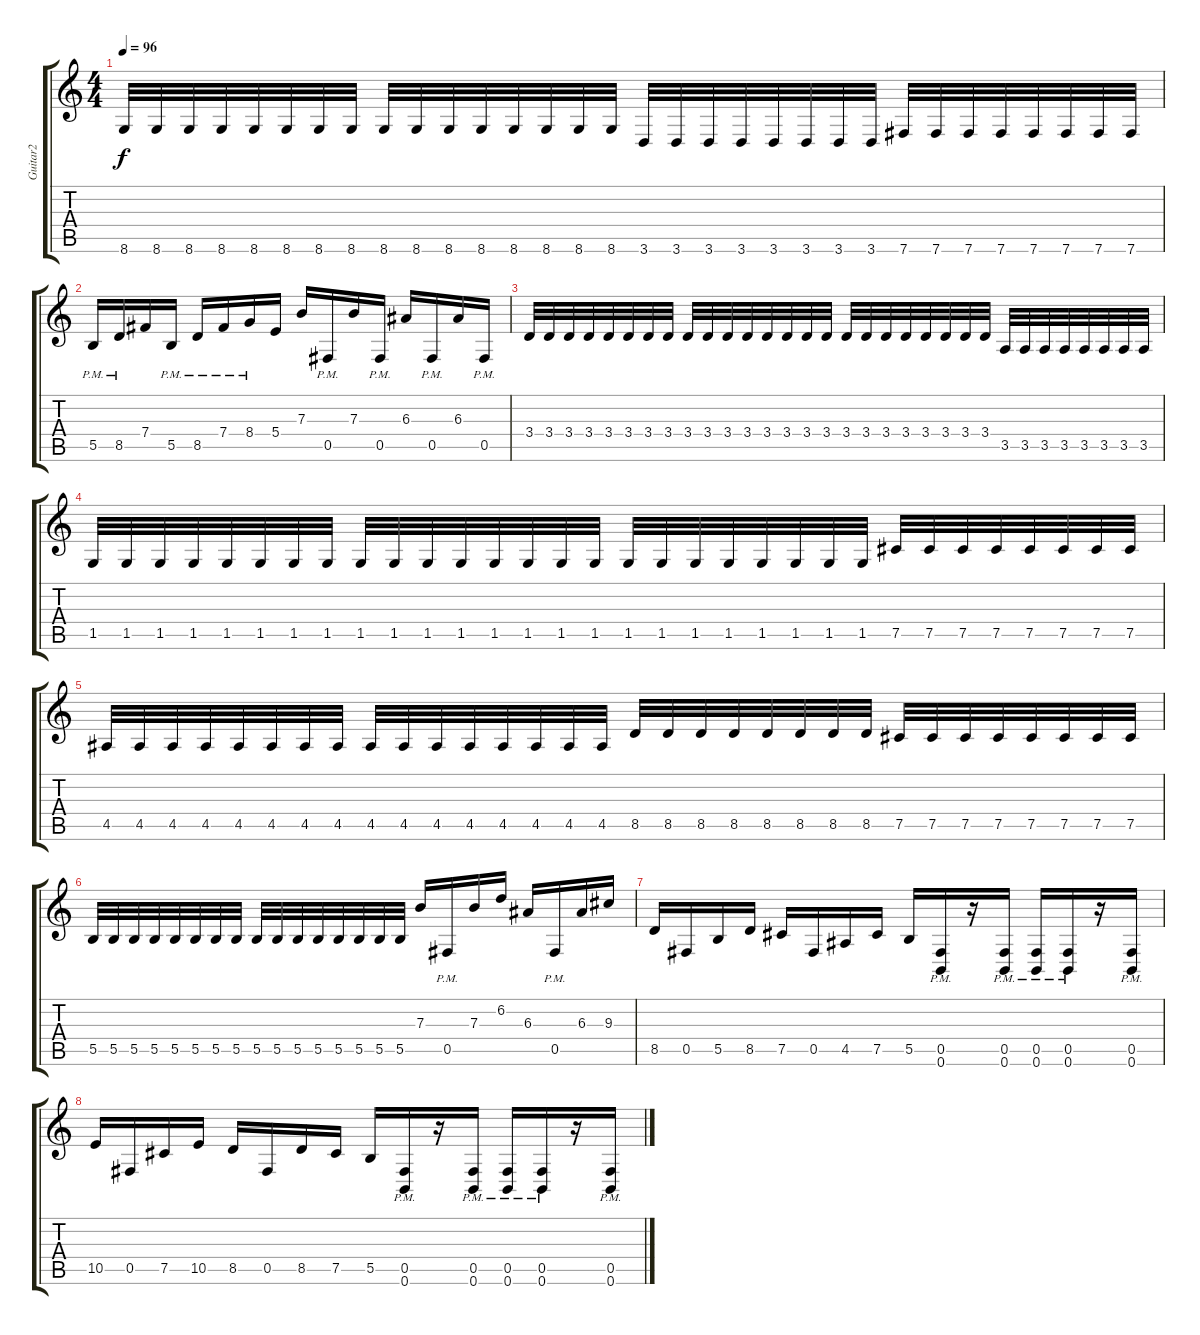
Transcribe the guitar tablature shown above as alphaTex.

\track ("Guitar2" "Guitar2") {instrument distortionguitar}
\staff {score tabs}
\tuning (Db4 Ab3 E3 B2 Gb2 B1) {hide}
\ts (4 4)
\tempo 96
\clef g2
\ks c
8.6.32{dy f} 8.6.32 8.6.32 8.6.32 8.6.32 8.6.32 8.6.32 8.6.32 8.6.32 8.6.32 8.6.32 8.6.32 8.6.32 8.6.32 8.6.32 8.6.32 3.6.32 3.6.32 3.6.32 3.6.32 3.6.32 3.6.32 3.6.32 3.6.32 7.6.32 7.6.32 7.6.32 7.6.32 7.6.32 7.6.32 7.6.32 7.6.32 |
5.5{pm}.16 8.5{pm}.16 7.4.16 5.5{pm}.16 8.5{pm}.16 7.4{pm}.16 8.4{pm}.16 5.4.16 7.3.16 0.5{pm}.16 7.3.16 0.5{pm}.16 6.3.16 0.5{pm}.16 6.3.16 0.5{pm}.16 |
3.4.32 3.4.32 3.4.32 3.4.32 3.4.32 3.4.32 3.4.32 3.4.32 3.4.32 3.4.32 3.4.32 3.4.32 3.4.32 3.4.32 3.4.32 3.4.32 3.4.32 3.4.32 3.4.32 3.4.32 3.4.32 3.4.32 3.4.32 3.4.32 3.5.32 3.5.32 3.5.32 3.5.32 3.5.32 3.5.32 3.5.32 3.5.32 |
1.5.32 1.5.32 1.5.32 1.5.32 1.5.32 1.5.32 1.5.32 1.5.32 1.5.32 1.5.32 1.5.32 1.5.32 1.5.32 1.5.32 1.5.32 1.5.32 1.5.32 1.5.32 1.5.32 1.5.32 1.5.32 1.5.32 1.5.32 1.5.32 7.5.32 7.5.32 7.5.32 7.5.32 7.5.32 7.5.32 7.5.32 7.5.32 |
4.5.32 4.5.32 4.5.32 4.5.32 4.5.32 4.5.32 4.5.32 4.5.32 4.5.32 4.5.32 4.5.32 4.5.32 4.5.32 4.5.32 4.5.32 4.5.32 8.5.32 8.5.32 8.5.32 8.5.32 8.5.32 8.5.32 8.5.32 8.5.32 7.5.32 7.5.32 7.5.32 7.5.32 7.5.32 7.5.32 7.5.32 7.5.32 |
5.5.32 5.5.32 5.5.32 5.5.32 5.5.32 5.5.32 5.5.32 5.5.32 5.5.32 5.5.32 5.5.32 5.5.32 5.5.32 5.5.32 5.5.32 5.5.32 7.3.16 0.5{pm}.16 7.3.16 6.2.16 6.3.16 0.5{pm}.16 6.3.16 9.3.16 |
8.5.16 0.5.16 5.5.16 8.5.16 7.5.16 0.5.16 4.5.16 7.5.16 5.5.16 (0.5{pm} 0.6{pm}).16 r.16 (0.5{pm} 0.6{pm}).16 (0.5{pm} 0.6{pm}).16 (0.5{pm} 0.6{pm}).16 r.16 (0.5{pm} 0.6{pm}).16 |
10.5.16 0.5.16 7.5.16 10.5.16 8.5.16 0.5.16 8.5.16 7.5.16 5.5.16 (0.5{pm} 0.6{pm}).16 r.16 (0.5{pm} 0.6{pm}).16 (0.5{pm} 0.6{pm}).16 (0.5{pm} 0.6{pm}).16 r.16 (0.5{pm} 0.6{pm}).16
